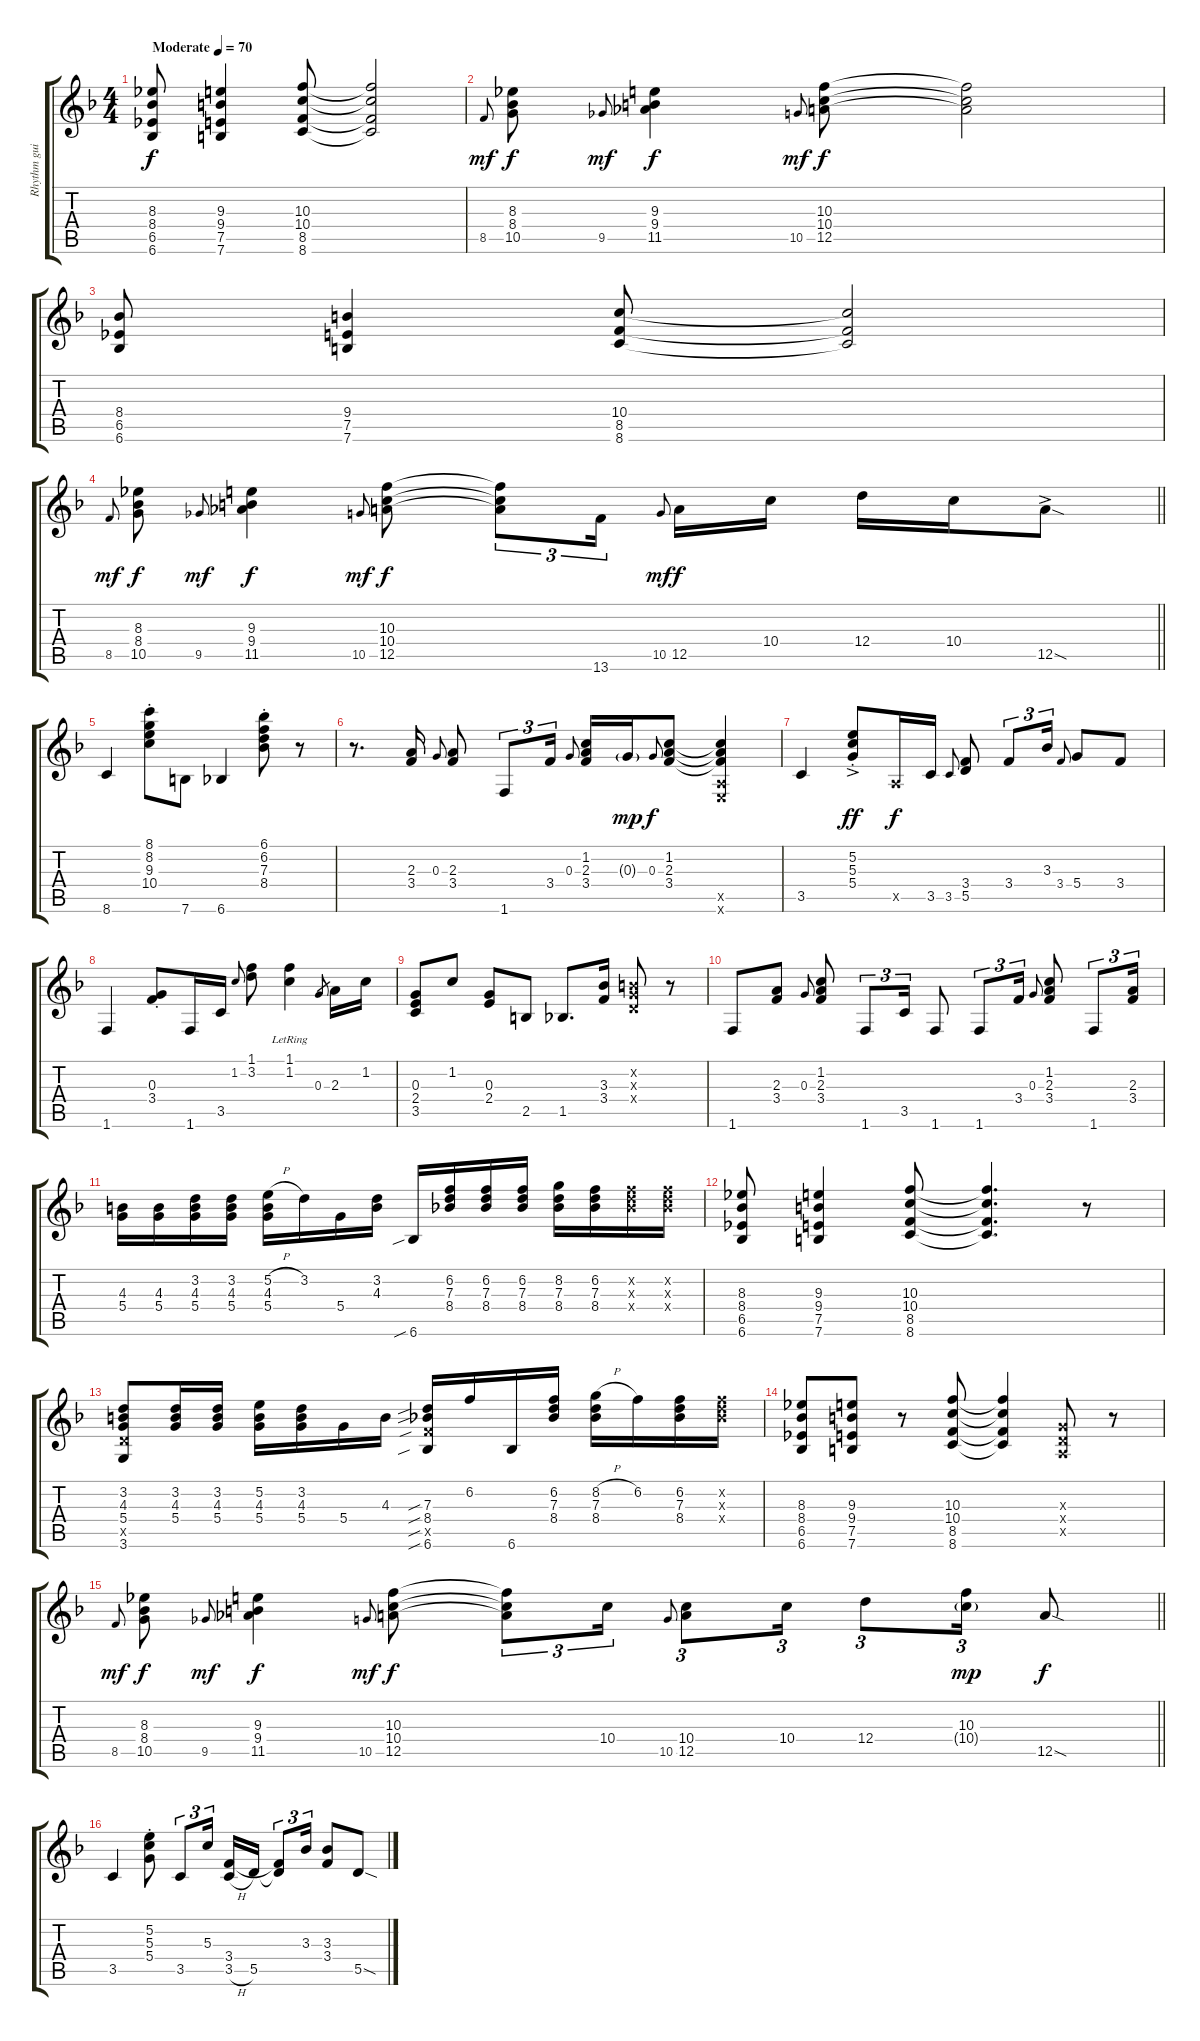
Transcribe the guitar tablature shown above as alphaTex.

\track ("Rhythm guitar" "Rhythm gui") {instrument electricguitarclean}
\staff {score tabs}
\tuning (E4 B3 G3 D3 A2 E2) {hide}
\ts (4 4)
\tempo (70 "Moderate")
\clef g2
\ks f
(8.3 8.4 6.5 6.6).8{dy f instrument electricguitarclean} (9.3 9.4 7.5 7.6).4 (10.3 10.4 8.5 8.6).8 (10.3{t} 10.4{t} 8.5{t} 8.6{t}).2 |
8.5.8{gr onbeat dy mf} (8.3 8.4 10.5).8{dy f} 9.5.8{gr onbeat dy mf} (9.3 9.4 11.5).4{dy f} 10.5.8{gr onbeat dy mf} (10.3 10.4 12.5).8{dy f} (10.3{t} 10.4{t} 12.5{t}).2 |
(8.4 6.5 6.6).8 (9.4 7.5 7.6).4 (10.4 8.5 8.6).8 (10.4{t} 8.5{t} 8.6{t}).2 |
\barLineRight lightlight
8.5.8{gr onbeat dy mf} (8.3 8.4 10.5).8{dy f} 9.5.8{gr onbeat dy mf} (9.3 9.4 11.5).4{dy f} 10.5.8{gr onbeat dy mf} (10.3 10.4 12.5).8{dy f} (10.3{t} 10.4{t} 12.5{t}).8{tu (3 2)} 13.6.16{tu (3 2)} 10.5.8{gr onbeat dy mf beam splitsecondary} 12.5.16{dy f} 10.4.16 12.4.16 10.4.16 12.5{sod ac}.8 |
8.6.4 (8.1{st} 8.2{st} 9.3{st} 10.4{st}).8 7.6.8 6.6.4 (6.1{st} 6.2{st} 7.3{st} 8.4{st}).8 r.8 |
r.8{d} (2.3 3.4).16 0.3.8{gr onbeat} (2.3 3.4).8 1.6.8{tu (3 2)} 3.4.16{tu (3 2)} 0.3.8{gr onbeat} (1.2 2.3 3.4).16 0.3{g}.16{dy mp} 0.3.8{gr onbeat dy f} (1.2 2.3 3.4).8 (1.2{t} 2.3{t} 3.4{t} 0.5{x} 0.6{x}).4 |
3.5.4 (5.2{ac st} 5.3{ac st} 5.4{ac st}).8{dy ff} 0.5{x}.16{dy f} 3.5.16 3.5.8{gr onbeat} (3.4 5.5).8 3.4.8{tu (3 2)} 3.3.16{tu (3 2)} 3.4.8{gr onbeat} 5.4.8 3.4.8 |
1.6.4 (0.3{st} 3.4{st}).8 1.6.16 3.5.16 1.2.8{gr onbeat} (1.1 3.2).8 (1.1{lr} 1.2{lr}).4 0.3.8{gr} 2.3.16 1.2.16 |
(0.3 2.4 3.5).8 1.2.8 (0.3 2.4).8 2.5.8 1.5.8{d} (3.3 3.4).16 (0.2{x} 0.3{x} 0.4{x}).8 r.8 |
1.6.8 (2.3 3.4).8 0.3.8{gr onbeat} (1.2 2.3 3.4).8 1.6.8{tu (3 2)} 3.5.16{tu (3 2)} 1.6.8 1.6.8{tu (3 2)} 3.4.16{tu (3 2)} 0.3.8{gr onbeat} (1.2 2.3 3.4).8 1.6.8{tu (3 2)} (2.3 3.4).16{tu (3 2)} |
(4.3 5.4).16 (4.3 5.4).16 (3.2 4.3 5.4).16 (3.2 4.3 5.4).16 (5.2{h} 4.3 5.4).16 3.2.16 5.4.16 (3.2 4.3).16 6.6{sib}.16 (6.2 7.3 8.4).16 (6.2 7.3 8.4).16 (6.2 7.3 8.4).16 (8.2 7.3 8.4).16 (6.2 7.3 8.4).16 (6.2{x} 7.3{x} 8.4{x}).16 (6.2{x} 7.3{x} 8.4{x}).16 |
(8.3 8.4 6.5 6.6).8 (9.3 9.4 7.5 7.6).4 (10.3 10.4 8.5 8.6).8 (10.3{t} 10.4{t} 8.5{t} 8.6{t}).4{d} r.8 |
(3.2 4.3 5.4 5.5{x} 3.6).8 (3.2 4.3 5.4).16 (3.2 4.3 5.4).16 (5.2 4.3 5.4).16 (3.2 4.3 5.4).16 5.4.16 4.3.16 (7.3{sib} 8.4{sib} 8.5{sib x} 6.6{sib}).16 6.2.16 6.6.16 (6.2 7.3 8.4).16 (8.2{h} 7.3 8.4).16 6.2.16 (6.2 7.3 8.4).16 (6.2{x} 7.3{x} 8.4{x}).16 |
(8.3 8.4 6.5 6.6).8 (9.3 9.4 7.5 7.6).8 r.8 (10.3 10.4 8.5 8.6).8 (10.3{t} 10.4{t} 8.5{t} 8.6{t}).4 (0.3{x} 0.4{x} 0.5{x}).8 r.8 |
\barLineRight lightlight
8.5.8{gr onbeat dy mf} (8.3 8.4 10.5).8{dy f} 9.5.8{gr onbeat dy mf} (9.3 9.4 11.5).4{dy f} 10.5.8{gr onbeat dy mf} (10.3 10.4 12.5).8{dy f} (10.3{t} 10.4{t} 12.5{t}).8{tu (3 2)} 10.4.16{tu (3 2)} 10.5.8{gr onbeat} (10.4 12.5).8{tu (3 2)} 10.4.16{tu (3 2)} 12.4.8{tu (3 2)} (10.3 10.4{g}).16{tu (3 2) dy mp} 12.5{sod}.8{dy f} |
3.5.4 (5.2{st} 5.3{st} 5.4{st}).8 3.5.8{tu (3 2)} 5.3.16{tu (3 2)} (3.4 3.5{h}).16 5.5.16 (3.4{t} 5.5{t}).8{tu (3 2)} 3.3.16{tu (3 2)} (3.3 3.4).8 5.5{sod}.8
